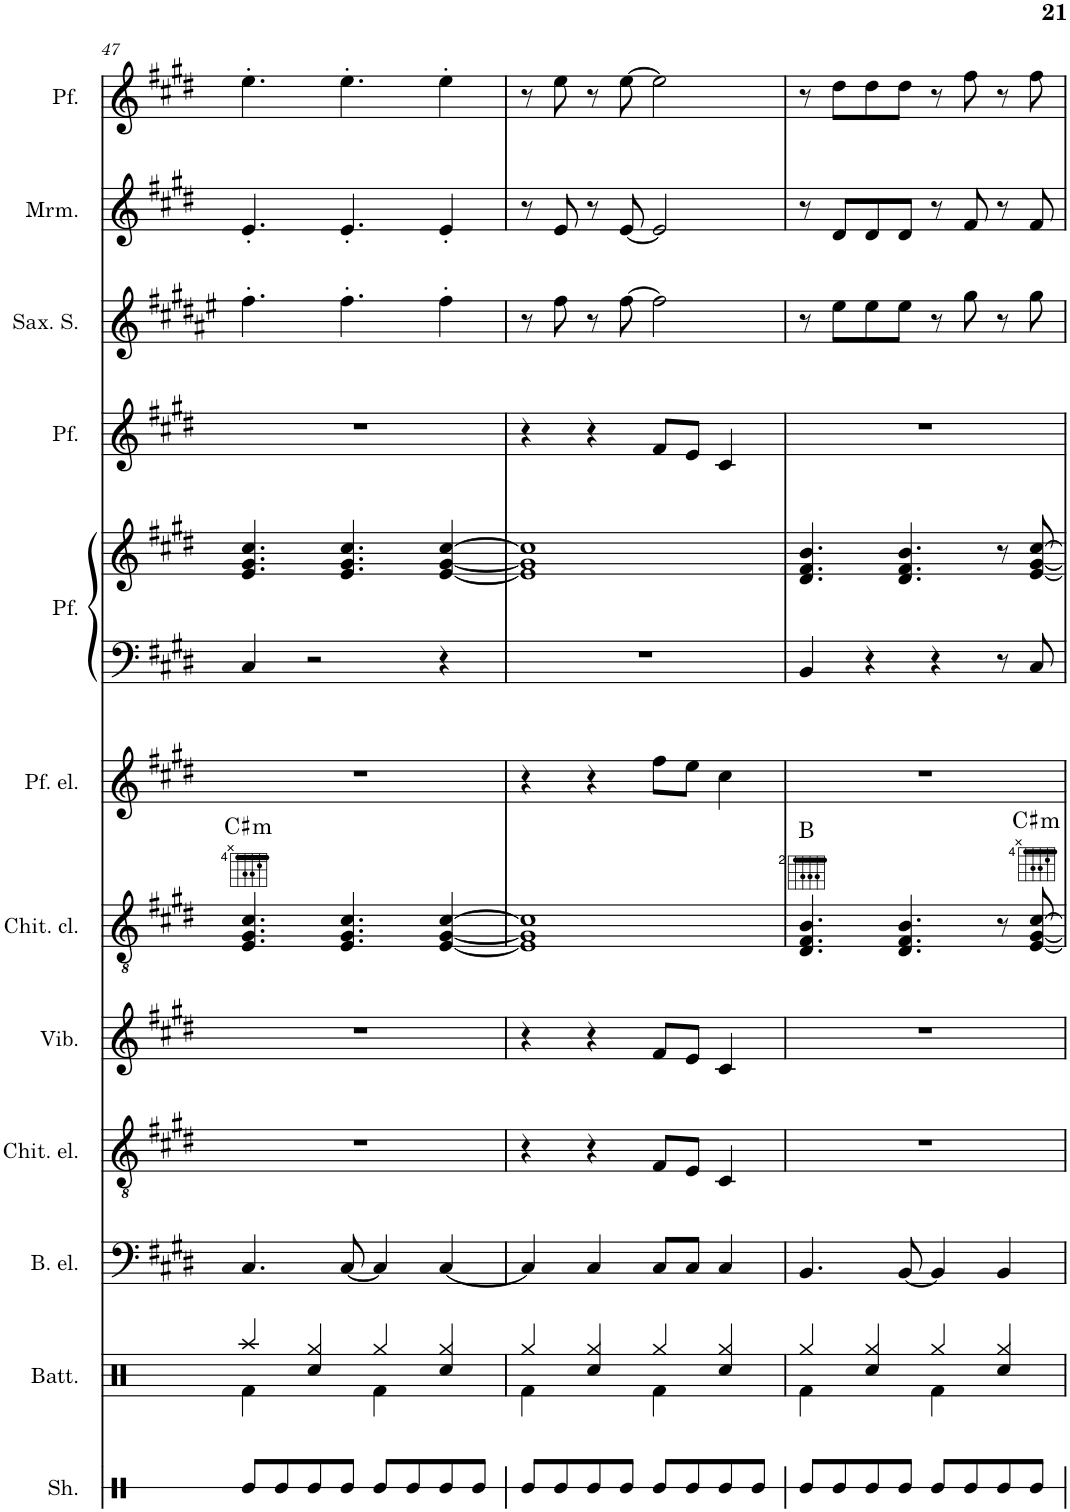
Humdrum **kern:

**kern	**kern	**kern	**kern	**kern	**kern	**harte	**kern	**kern	**kern	**kern	**kern	**kern	**kern
*part12	*part11	*part10	*part9	*part8	*part7	*part7	*part6	*part5	*part5	*part4	*part3	*part2	*part1
*staff13	*staff12	*staff11	*staff10	*staff9	*staff8	*	*staff7	*staff6	*staff5	*staff4	*staff3	*staff2	*staff1
*I"Shaker	*I"Batteria	*I"Basso elettrico	*I"Chitarra elettrica	*I"Vibrafono	*I"Chitarra acustica	*	*I"Piano elettrico	*I"Piano	*	*I"Piano	*I"Saxophone Soprano	*I"Marimba	*I"Piano
*I'Sh.	*I'Batt.	*I'B. el.	*I'Chit. el.	*I'Vib.	*	*	*	*	*	*	*I'Sax. S.	*I'Mrm.	*
!!LO:PB:g=z
*clefX	*clefX	*clefF4	*clefGv2	*clefG2	*clefGv2	*	*clefG2	*clefF4	*clefG2	*clefG2	*clefG2	*clefG2	*clefG2
*	*	*Trd7c12	*	*	*	*	*	*	*	*	*Trd1c2	*	*Trd1c2
*k[]	*k[]	*k[f#c#g#d#]	*k[f#c#g#d#]	*k[f#c#g#d#]	*k[f#c#g#d#]	*	*k[f#c#g#d#]	*k[f#c#g#d#]	*k[f#c#g#d#]	*k[f#c#g#d#]	*k[f#c#g#d#a#e#]	*k[f#c#g#d#]	*k[f#c#g#d#]
*M4/4	*M4/4	*M4/4	*M4/4	*M4/4	*M4/4	*	*M4/4	*M4/4	*M4/4	*M4/4	*M4/4	*M4/4	*M4/4
=47	=47	=47	=47	=47	=47	=47	=47	=47	=47	=47	=47	=47	=47
*	*^	*	*	*	*	*	*	*	*	*	*	*	*
!	!	!	!	!	!	!	!LO:H:kt=m	!	!	!	!	!	!	!
8Re/L	4Raa/	4Rf\	4.C#/	1r	1r	4.E/ 4.G#/ 4.c#/	C#:min	1r	4C#/	4.e/ 4.g#/ 4.cc#/	1r	4.ff#'\	4.e'/	4.ee'\
8Re/	.	.	.	.	.	.	.	.	.	.	.	.	.	.
8Re/	4Rgg/	4Rcc/	.	.	.	.	.	.	2r	.	.	.	.	.
8Re/J	.	.	[8C#/	.	.	4.E/ 4.G#/ 4.c#/	.	.	.	4.e/ 4.g#/ 4.cc#/	.	4.ff#'\	4.e'/	4.ee'\
8Re/L	4Rgg/	4Rf\	4C#/]	.	.	.	.	.	.	.	.	.	.	.
8Re/	.	.	.	.	.	.	.	.	.	.	.	.	.	.
8Re/	4Rgg/	4Rcc/	[4C#/	.	.	[4E/ [4G#/ [4c#/	.	.	4r	[4e/ [4g#/ [4cc#/	.	4ff#'\	4e'/	4ee'\
8Re/J	.	.	.	.	.	.	.	.	.	.	.	.	.	.
=48	=48	=48	=48	=48	=48	=48	=48	=48	=48	=48	=48	=48	=48	=48
8Re/L	4Rgg/	4Rf\	4C#/]	4r	4r	1E] 1G#] 1c#]	.	4r	1r	1e] 1g#] 1cc#]	4r	8r	8r	8r
8Re/	.	.	.	.	.	.	.	.	.	.	.	8ff#\	8e/	8ee\
8Re/	4Rgg/	4Rcc/	4C#/	4r	4r	.	.	4r	.	.	4r	8r	8r	8r
8Re/J	.	.	.	.	.	.	.	.	.	.	.	[8ff#\	[8e/	[8ee\
8Re/L	4Rgg/	4Rf\	8C#/L	8F#/L	8f#/L	.	.	8ff#\L	.	.	8f#/L	2ff#\]	2e/]	2ee\]
8Re/	.	.	8C#/J	8E/J	8e/J	.	.	8ee\J	.	.	8e/J	.	.	.
8Re/	4Rgg/	4Rcc/	4C#/	4C#/	4c#/	.	.	4cc#\	.	.	4c#/	.	.	.
8Re/J	.	.	.	.	.	.	.	.	.	.	.	.	.	.
=49	=49	=49	=49	=49	=49	=49	=49	=49	=49	=49	=49	=49	=49	=49
8Re/L	4Rgg/	4Rf\	4.BB/	1r	1r	4.D#/ 4.F#/ 4.B/	B:maj	1r	4BB/	4.d#/ 4.f#/ 4.b/	1r	8r	8r	8r
8Re/	.	.	.	.	.	.	.	.	.	.	.	8ee#\L	8d#/L	8dd#\L
8Re/	4Rgg/	4Rcc/	.	.	.	.	.	.	4r	.	.	8ee#\	8d#/	8dd#\
8Re/J	.	.	[8BB/	.	.	4.D#/ 4.F#/ 4.B/	.	.	.	4.d#/ 4.f#/ 4.b/	.	8ee#\J	8d#/J	8dd#\J
8Re/L	4Rgg/	4Rf\	4BB/]	.	.	.	.	.	4r	.	.	8r	8r	8r
8Re/	.	.	.	.	.	.	.	.	.	.	.	8gg#\	8f#/	8ff#\
8Re/	4Rgg/	4Rcc/	4BB/	.	.	8r	.	.	8r	8r	.	8r	8r	8r
!	!	!	!	!	!	!	!LO:H:kt=m	!	!	!	!	!	!	!
8Re/J	.	.	.	.	.	[8E/ [8G#/ [8c#/	C#:min	.	8C#/	[8e/ [8g#/ [8cc#/	.	8gg#\	8f#/	8ff#\
*	*v	*v	*	*	*	*	*	*	*	*	*	*	*	*
=	=	=	=	=	=	=	=	=	=	=	=	=	=
*-	*-	*-	*-	*-	*-	*-	*-	*-	*-	*-	*-	*-	*-
